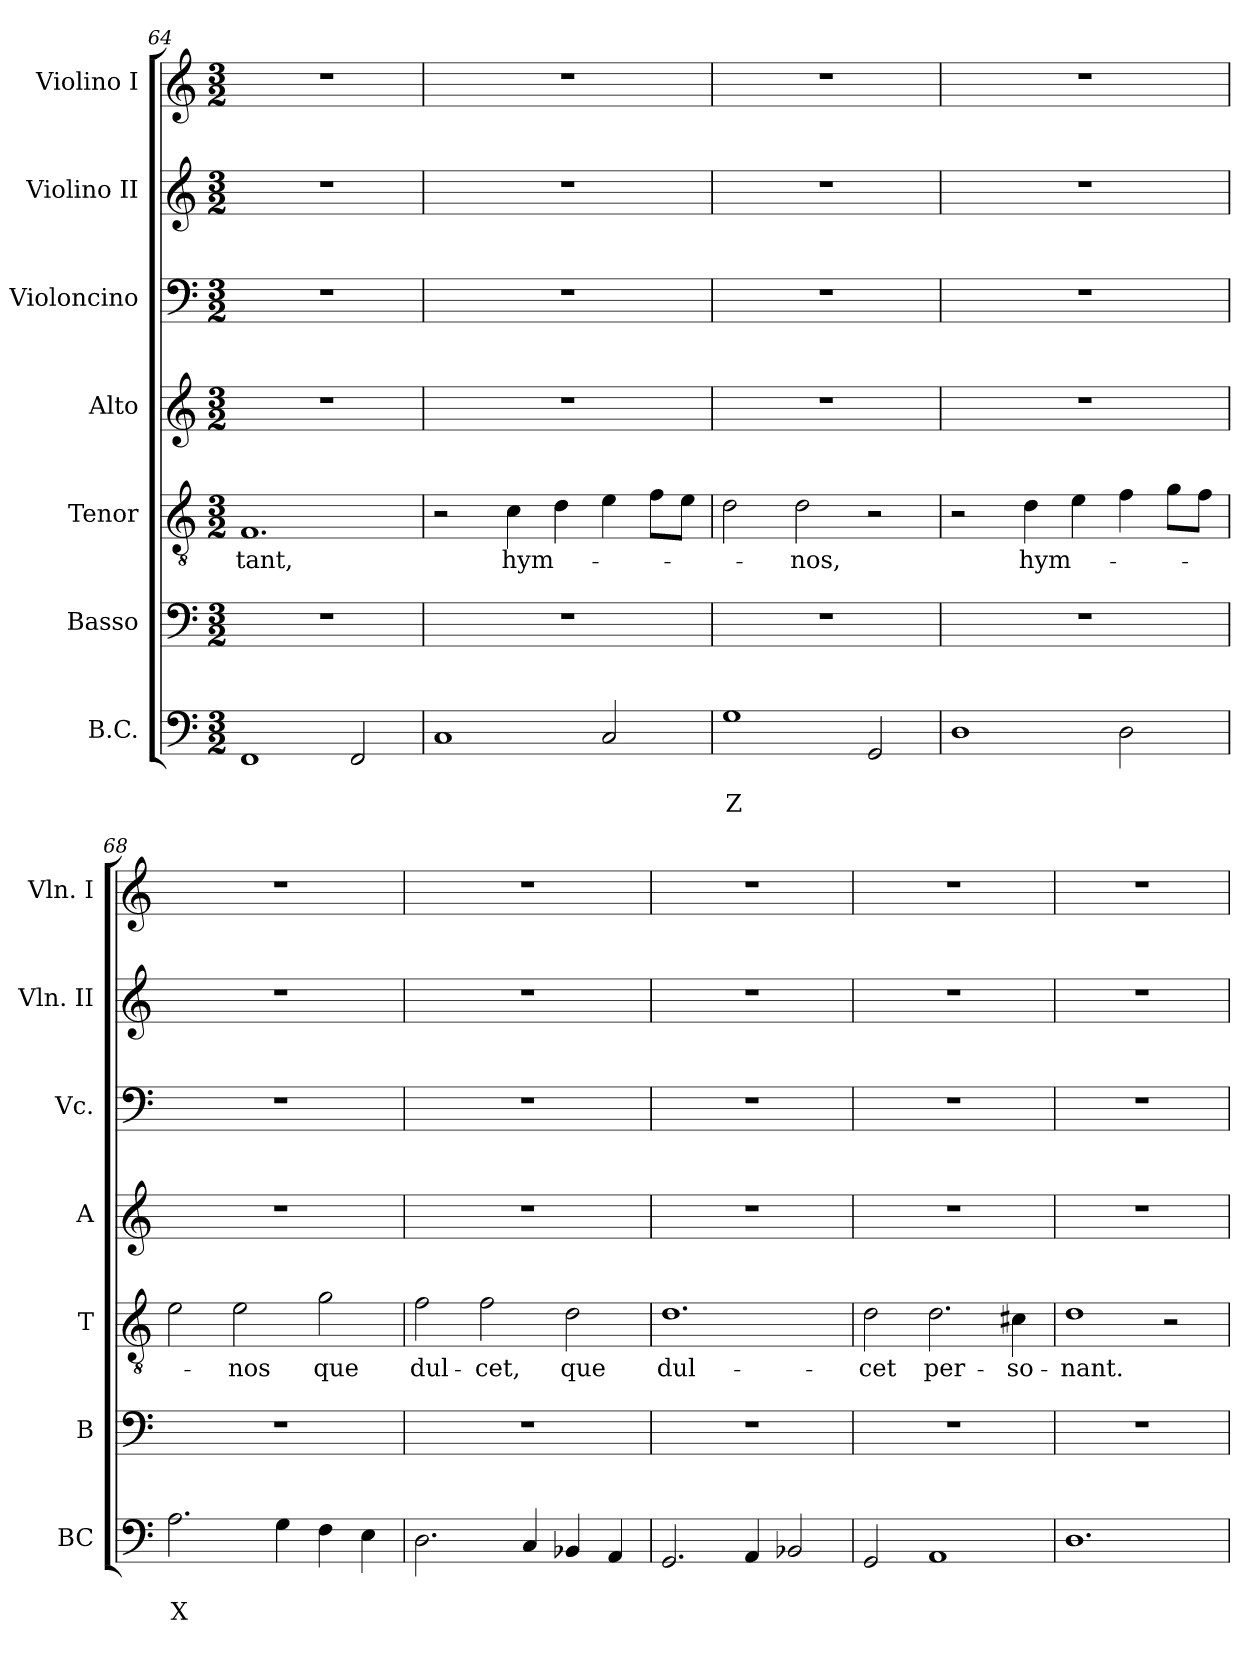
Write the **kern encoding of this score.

**kern	**text	**text	**kern	**kern	**text	**kern	**kern	**kern	**kern
*part7	*part7	*part7	*part6	*part5	*part5	*part4	*part3	*part2	*part1
*staff7	*staff7	*staff7	*staff6	*staff5	*staff5	*staff4	*staff3	*staff2	*staff1
*I"B.C.	*	*	*I"Basso	*I"Tenor	*	*I"Alto	*I"Violoncino	*I"Violino II	*I"Violino I
*I'BC	*	*	*I'B	*I'T	*	*I'A	*I'Vc.	*I'Vln. II	*I'Vln. I
*clefF4	*	*	*clefF4	*clefGv2	*	*clefG2	*clefF4	*clefG2	*clefG2
*k[]	*	*	*k[]	*k[]	*	*k[]	*k[]	*k[]	*k[]
*C:	*	*	*C:	*C:	*	*C:	*C:	*C:	*C:
*M3/2	*	*	*M3/2	*M3/2	*	*M3/2	*M3/2	*M3/2	*M3/2
=64	=64	=64	=64	=64	=64	=64	=64	=64	=64
!	!	!	!	!	!LO:LY:b	!	!	!	!
1FF	.	.	1.r	1.F	-tant,	1.r	1.r	1.r	1.r
2FF/	.	.	.	.	.	.	.	.	.
=65	=65	=65	=65	=65	=65	=65	=65	=65	=65
1C	.	.	1.r	2r	.	1.r	1.r	1.r	1.r
!	!	!	!	!	!LO:LY:b	!	!	!	!
.	.	.	.	4c\	hym-	.	.	.	.
.	.	.	.	4d\	.	.	.	.	.
2C/	.	.	.	4e\	.	.	.	.	.
.	.	.	.	8f\L	.	.	.	.	.
.	.	.	.	8e\J	.	.	.	.	.
!!LO:LB:g=z
=66	=66	=66	=66	=66	=66	=66	=66	=66	=66
!	!	!LO:LY:b	!	!	!	!	!	!	!
1G	.	Z	1.r	2d\	.	1.r	1.r	1.r	1.r
!	!	!	!	!	!LO:LY:b	!	!	!	!
.	.	.	.	2d\	-nos,	.	.	.	.
2GG/	.	.	.	2r	.	.	.	.	.
=67	=67	=67	=67	=67	=67	=67	=67	=67	=67
1D	.	.	1.r	2r	.	1.r	1.r	1.r	1.r
!	!	!	!	!	!LO:LY:b	!	!	!	!
.	.	.	.	4d\	hym-	.	.	.	.
.	.	.	.	4e\	.	.	.	.	.
2D\	.	.	.	4f\	.	.	.	.	.
.	.	.	.	8g\L	.	.	.	.	.
.	.	.	.	8f\J	.	.	.	.	.
=68	=68	=68	=68	=68	=68	=68	=68	=68	=68
!	!	!LO:LY:b	!	!	!	!	!	!	!
2.A\	.	X	1.r	2e\	.	1.r	1.r	1.r	1.r
!	!	!	!	!	!LO:LY:b	!	!	!	!
.	.	.	.	2e\	-nos	.	.	.	.
4G\	.	.	.	.	.	.	.	.	.
!	!	!	!	!	!LO:LY:b	!	!	!	!
4F\	.	.	.	2g\	que	.	.	.	.
4E\	.	.	.	.	.	.	.	.	.
=69	=69	=69	=69	=69	=69	=69	=69	=69	=69
!	!	!	!	!	!LO:LY:b	!	!	!	!
2.D\	.	.	1.r	2f\	dul-	1.r	1.r	1.r	1.r
!	!	!	!	!	!LO:LY:b	!	!	!	!
.	.	.	.	2f\	-cet,	.	.	.	.
4C/	.	.	.	.	.	.	.	.	.
!	!	!	!	!	!LO:LY:b	!	!	!	!
4BB-X/	.	.	.	2d\	que	.	.	.	.
4AA/	.	.	.	.	.	.	.	.	.
=70	=70	=70	=70	=70	=70	=70	=70	=70	=70
!	!	!	!	!	!LO:LY:b	!	!	!	!
2.GG/	.	.	1.r	1.d	dul-	1.r	1.r	1.r	1.r
4AA/	.	.	.	.	.	.	.	.	.
2BB-X/	.	.	.	.	.	.	.	.	.
=71	=71	=71	=71	=71	=71	=71	=71	=71	=71
!	!	!	!	!	!LO:LY:b	!	!	!	!
2GG/	.	.	1.r	2d\	-cet	1.r	1.r	1.r	1.r
!	!	!	!	!	!LO:LY:b	!	!	!	!
1AA	.	.	.	2.d\	per-	.	.	.	.
!	!	!	!	!	!LO:LY:b	!	!	!	!
.	.	.	.	4c#X\	-so-	.	.	.	.
=72	=72	=72	=72	=72	=72	=72	=72	=72	=72
!	!	!	!	!	!LO:LY:b	!	!	!	!
1.D	.	.	1.r	1d	-nant.	1.r	1.r	1.r	1.r
.	.	.	.	2r	.	.	.	.	.
=	=	=	=	=	=	=	=	=	=
*-	*-	*-	*-	*-	*-	*-	*-	*-	*-
